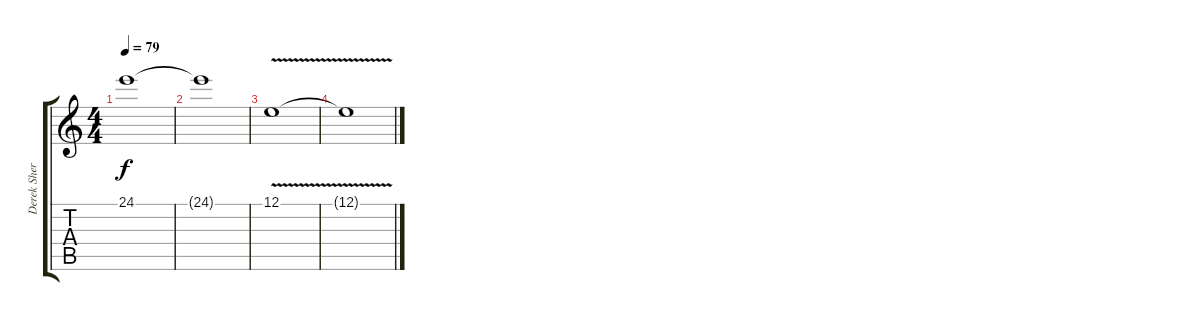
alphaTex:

\track ("Derek Sherinian (Right Hand)" "Derek Sher") {instrument harmonica}
\staff {score tabs}
\tuning (E4 B3 G3 D3 A2 E2) {hide}
\ts (4 4)
\tempo 79
\clef g2
\ks c
24.1{t}.1{dy f} |
24.1{t}.1 |
12.1{v}.1{volume 8} |
12.1{t}.1{volume 0}
